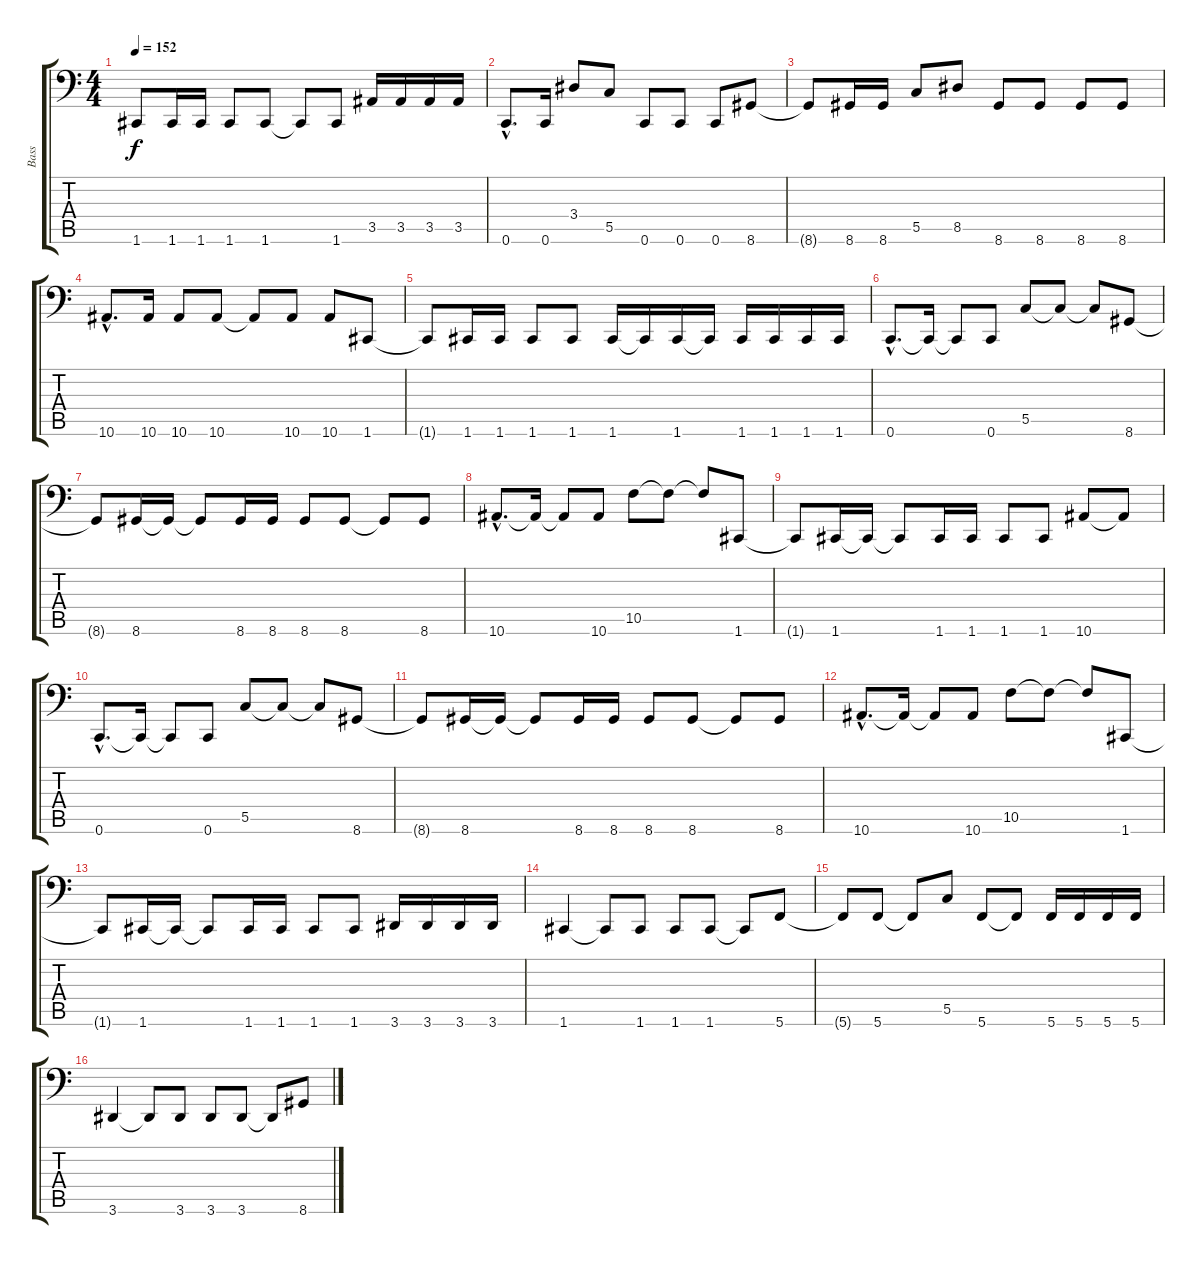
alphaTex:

\track ("Bass" "Bass") {instrument electricbassfinger}
\staff {score tabs}
\tuning (D3 A2 F2 C2 G1 C1) {hide}
\ts (4 4)
\tempo 152
\clef f4
\ks c
1.6{t}.8{dy f} 1.6.16 1.6.16 1.6.8 1.6.8 1.6{t}.8 1.6.8 3.5.16 3.5.16 3.5.16 3.5.16 |
0.6{hac}.8{d} 0.6.16 3.4.8 5.5.8 0.6.8 0.6.8 0.6.8 8.6.8 |
8.6{t}.8 8.6.16 8.6.16 5.5.8 8.5.8 8.6.8 8.6.8 8.6.8 8.6.8 |
10.6{hac}.8{d} 10.6.16 10.6.8 10.6.8 10.6{t}.8 10.6.8 10.6.8 1.6.8 |
1.6{t}.8 1.6.16 1.6.16 1.6.8 1.6.8 1.6.16 1.6{t}.16 1.6.16 1.6{t}.16 1.6.16 1.6.16 1.6.16 1.6.16 |
0.6{hac}.8{d} 0.6{t}.16 0.6{t}.8 0.6.8 5.5.8 5.5{t}.8 5.5{t}.8 8.6.8 |
8.6{t}.8 8.6.16 8.6{t}.16 8.6{t}.8 8.6.16 8.6.16 8.6.8 8.6.8 8.6{t}.8 8.6.8 |
10.6{hac}.8{d} 10.6{t}.16 10.6{t}.8 10.6.8 10.5.8 10.5{t}.8 10.5{t}.8 1.6.8 |
1.6{t}.8 1.6.16 1.6{t}.16 1.6{t}.8 1.6.16 1.6.16 1.6.8 1.6.8 10.6.8 10.6{t}.8 |
0.6{hac}.8{d} 0.6{t}.16 0.6{t}.8 0.6.8 5.5.8 5.5{t}.8 5.5{t}.8 8.6.8 |
8.6{t}.8 8.6.16 8.6{t}.16 8.6{t}.8 8.6.16 8.6.16 8.6.8 8.6.8 8.6{t}.8 8.6.8 |
10.6{hac}.8{d} 10.6{t}.16 10.6{t}.8 10.6.8 10.5.8 10.5{t}.8 10.5{t}.8 1.6.8 |
1.6{t}.8 1.6.16 1.6{t}.16 1.6{t}.8 1.6.16 1.6.16 1.6.8 1.6.8 3.6.16 3.6.16 3.6.16 3.6.16 |
1.6.4 1.6{t}.8 1.6.8 1.6.8 1.6.8 1.6{t}.8 5.6.8 |
5.6{t}.8 5.6.8 5.6{t}.8 5.5.8 5.6.8 5.6{t}.8 5.6.16 5.6.16 5.6.16 5.6.16 |
3.6.4 3.6{t}.8 3.6.8 3.6.8 3.6.8 3.6{t}.8 8.6.8
